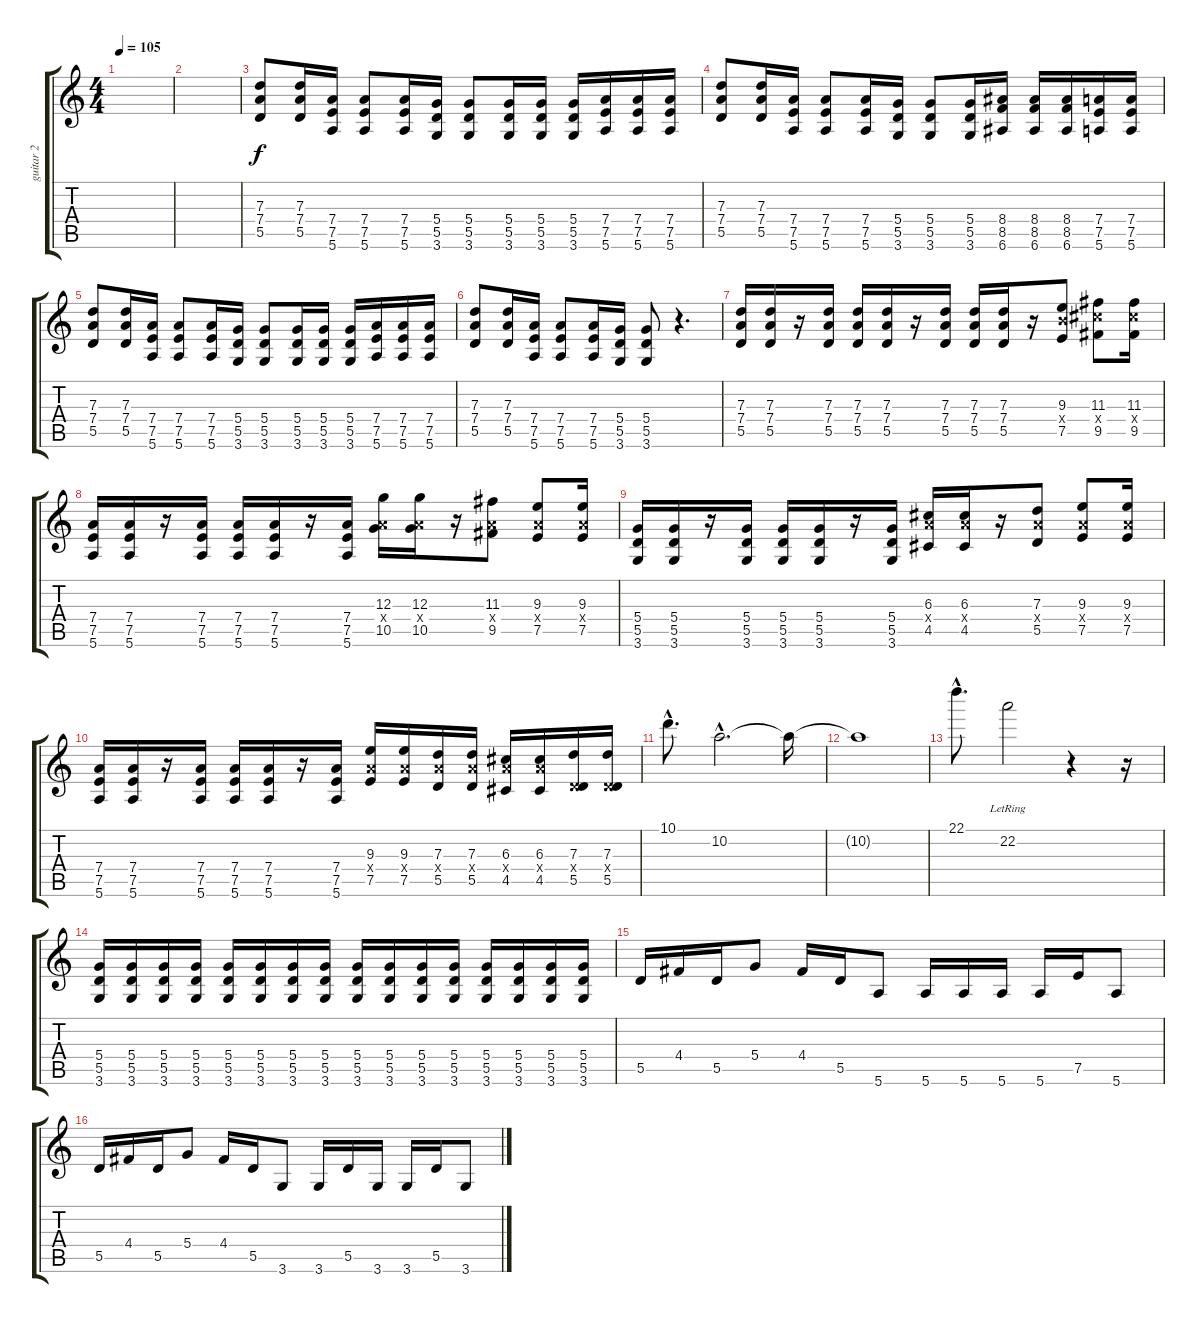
\track ("guitar 2" "guitar 2") {instrument distortionguitar}
\staff {score tabs}
\tuning (E4 B3 G3 D3 A2 E2) {hide}
\ts (4 4)
\tempo 105
\clef g2
\ks c
|
|
(7.3 7.4 5.5).8{volume 13} (7.3 7.4 5.5).16 (7.4 7.5 5.6).16 (7.4 7.5 5.6).8 (7.4 7.5 5.6).16 (5.4 5.5 3.6).16 (5.4 5.5 3.6).8 (5.4 5.5 3.6).16 (5.4 5.5 3.6).16 (5.4 5.5 3.6).16 (7.4 7.5 5.6).16 (7.4 7.5 5.6).16 (7.4 7.5 5.6).16 |
(7.3 7.4 5.5).8 (7.3 7.4 5.5).16 (7.4 7.5 5.6).16 (7.4 7.5 5.6).8 (7.4 7.5 5.6).16 (5.4 5.5 3.6).16 (5.4 5.5 3.6).8 (5.4 5.5 3.6).16 (8.4 8.5 6.6).16 (8.4 8.5 6.6).16 (8.4 8.5 6.6).16 (7.4 7.5 5.6).16 (7.4 7.5 5.6).16 |
(7.3 7.4 5.5).8 (7.3 7.4 5.5).16 (7.4 7.5 5.6).16 (7.4 7.5 5.6).8 (7.4 7.5 5.6).16 (5.4 5.5 3.6).16 (5.4 5.5 3.6).8 (5.4 5.5 3.6).16 (5.4 5.5 3.6).16 (5.4 5.5 3.6).16 (7.4 7.5 5.6).16 (7.4 7.5 5.6).16 (7.4 7.5 5.6).16 |
(7.3 7.4 5.5).8 (7.3 7.4 5.5).16 (7.4 7.5 5.6).16 (7.4 7.5 5.6).8 (7.4 7.5 5.6).16 (5.4 5.5 3.6).16 (5.4 5.5 3.6).8 r.4{d} |
(7.3 7.4 5.5).16 (7.3 7.4 5.5).16 r.16 (7.3 7.4 5.5).16 (7.3 7.4 5.5).16 (7.3 7.4 5.5).16 r.16 (7.3 7.4 5.5).16 (7.3 7.4 5.5).16 (7.3 7.4 5.5).16 r.16 (9.3 9.4{x} 7.5).8 (11.3 11.4{x} 9.5).8 (11.3 11.4{x} 9.5).16 |
(7.4 7.5 5.6).16 (7.4 7.5 5.6).16 r.16 (7.4 7.5 5.6).16 (7.4 7.5 5.6).16 (7.4 7.5 5.6).16 r.16 (7.4 7.5 5.6).16 (12.3 7.4{x} 10.5).16 (12.3 7.4{x} 10.5).16 r.16 (11.3 7.4{x} 9.5).8 (9.3 7.4{x} 7.5).8 (9.3 7.4{x} 7.5).16 |
(5.4 5.5 3.6).16 (5.4 5.5 3.6).16 r.16 (5.4 5.5 3.6).16 (5.4 5.5 3.6).16 (5.4 5.5 3.6).16 r.16 (5.4 5.5 3.6).16 (6.3 7.4{x} 4.5).16 (6.3 7.4{x} 4.5).16 r.16 (7.3 7.4{x} 5.5).8 (9.3 7.4{x} 7.5).8 (9.3 7.4{x} 7.5).16 |
(7.4 7.5 5.6).16 (7.4 7.5 5.6).16 r.16 (7.4 7.5 5.6).16 (7.4 7.5 5.6).16 (7.4 7.5 5.6).16 r.16 (7.4 7.5 5.6).16 (9.3 7.4{x} 7.5).16 (9.3 7.4{x} 7.5).16 (7.3 7.4{x} 5.5).16 (7.3 7.4{x} 5.5).16 (6.3 7.4{x} 4.5).16 (6.3 7.4{x} 4.5).16 (7.3 0.4{x} 5.5).16 (7.3 0.4{x} 5.5).16 |
10.1{hac}.8{d} 10.2{hac}.2{d} 10.2{t}.16 |
10.2{t}.1 |
22.1{hac}.8{d} 22.2{lr}.2 r.4 r.16 |
(5.4 5.5 3.6).16{volume 10} (5.4 5.5 3.6).16 (5.4 5.5 3.6).16 (5.4 5.5 3.6).16 (5.4 5.5 3.6).16 (5.4 5.5 3.6).16 (5.4 5.5 3.6).16 (5.4 5.5 3.6).16 (5.4 5.5 3.6).16 (5.4 5.5 3.6).16 (5.4 5.5 3.6).16 (5.4 5.5 3.6).16 (5.4 5.5 3.6).16 (5.4 5.5 3.6).16 (5.4 5.5 3.6).16 (5.4 5.5 3.6).16 |
5.5.16{instrument distortionguitar} 4.4.16 5.5.16 5.4.8 4.4.16 5.5.16 5.6.8 5.6.16 5.6.16 5.6.16 5.6.16 7.5.16 5.6.8 |
5.5.16{instrument distortionguitar} 4.4.16 5.5.16 5.4.8 4.4.16 5.5.16 3.6.8 3.6.16 5.5.16 3.6.16 3.6.16 5.5.16 3.6.8
